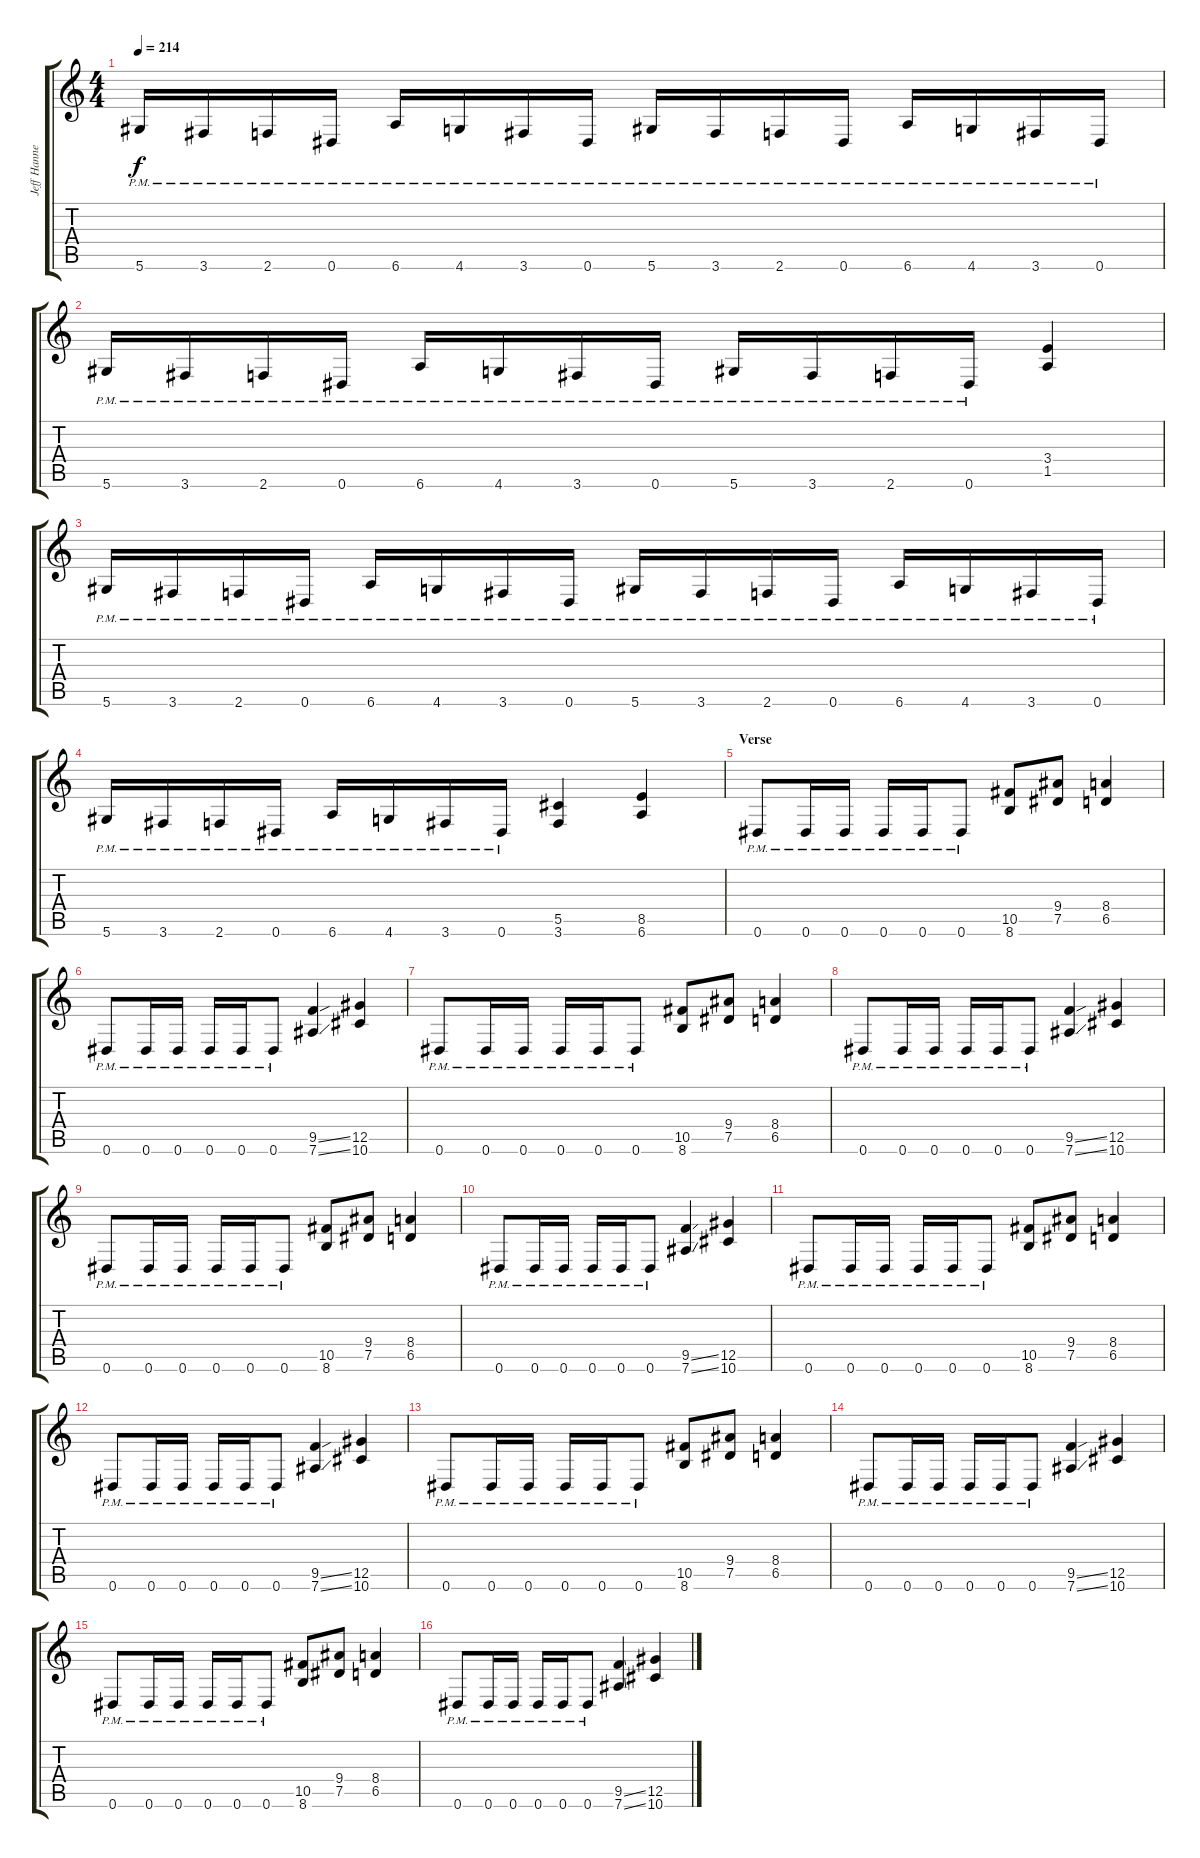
\track ("Jeff Hanneman" "Jeff Hanne") {instrument distortionguitar}
\staff {score tabs}
\tuning (Eb4 Bb3 Gb3 Db3 Ab2 Eb2) {hide}
\ts (4 4)
\tempo 214
\clef g2
\ks c
5.6{pm}.16{dy f} 3.6{pm}.16 2.6{pm}.16 0.6{pm}.16 6.6{pm}.16 4.6{pm}.16 3.6{pm}.16 0.6{pm}.16 5.6{pm}.16 3.6{pm}.16 2.6{pm}.16 0.6{pm}.16 6.6{pm}.16 4.6{pm}.16 3.6{pm}.16 0.6{pm}.16 |
5.6{pm}.16 3.6{pm}.16 2.6{pm}.16 0.6{pm}.16 6.6{pm}.16 4.6{pm}.16 3.6{pm}.16 0.6{pm}.16 5.6{pm}.16 3.6{pm}.16 2.6{pm}.16 0.6{pm}.16 (3.4 1.5).4 |
5.6{pm}.16 3.6{pm}.16 2.6{pm}.16 0.6{pm}.16 6.6{pm}.16 4.6{pm}.16 3.6{pm}.16 0.6{pm}.16 5.6{pm}.16 3.6{pm}.16 2.6{pm}.16 0.6{pm}.16 6.6{pm}.16 4.6{pm}.16 3.6{pm}.16 0.6{pm}.16 |
5.6{pm}.16 3.6{pm}.16 2.6{pm}.16 0.6{pm}.16 6.6{pm}.16 4.6{pm}.16 3.6{pm}.16 0.6{pm}.16 (5.5 3.6).4 (8.5 6.6).4 |
\section ("" "Verse")
0.6{pm}.8 0.6{pm}.16 0.6{pm}.16 0.6{pm}.16 0.6{pm}.16 0.6{pm}.8 (10.5 8.6).8 (9.4 7.5).8 (8.4 6.5).4 |
0.6{pm}.8 0.6{pm}.16 0.6{pm}.16 0.6{pm}.16 0.6{pm}.16 0.6{pm}.8 (9.5{ss} 7.6{ss}).4 (12.5 10.6).4 |
0.6{pm}.8 0.6{pm}.16 0.6{pm}.16 0.6{pm}.16 0.6{pm}.16 0.6{pm}.8 (10.5 8.6).8 (9.4 7.5).8 (8.4 6.5).4 |
0.6{pm}.8 0.6{pm}.16 0.6{pm}.16 0.6{pm}.16 0.6{pm}.16 0.6{pm}.8 (9.5{ss} 7.6{ss}).4 (12.5 10.6).4 |
0.6{pm}.8 0.6{pm}.16 0.6{pm}.16 0.6{pm}.16 0.6{pm}.16 0.6{pm}.8 (10.5 8.6).8 (9.4 7.5).8 (8.4 6.5).4 |
0.6{pm}.8 0.6{pm}.16 0.6{pm}.16 0.6{pm}.16 0.6{pm}.16 0.6{pm}.8 (9.5{ss} 7.6{ss}).4 (12.5 10.6).4 |
0.6{pm}.8 0.6{pm}.16 0.6{pm}.16 0.6{pm}.16 0.6{pm}.16 0.6{pm}.8 (10.5 8.6).8 (9.4 7.5).8 (8.4 6.5).4 |
0.6{pm}.8 0.6{pm}.16 0.6{pm}.16 0.6{pm}.16 0.6{pm}.16 0.6{pm}.8 (9.5{ss} 7.6{ss}).4 (12.5 10.6).4 |
0.6{pm}.8 0.6{pm}.16 0.6{pm}.16 0.6{pm}.16 0.6{pm}.16 0.6{pm}.8 (10.5 8.6).8 (9.4 7.5).8 (8.4 6.5).4 |
0.6{pm}.8 0.6{pm}.16 0.6{pm}.16 0.6{pm}.16 0.6{pm}.16 0.6{pm}.8 (9.5{ss} 7.6{ss}).4 (12.5 10.6).4 |
0.6{pm}.8 0.6{pm}.16 0.6{pm}.16 0.6{pm}.16 0.6{pm}.16 0.6{pm}.8 (10.5 8.6).8 (9.4 7.5).8 (8.4 6.5).4 |
0.6{pm}.8 0.6{pm}.16 0.6{pm}.16 0.6{pm}.16 0.6{pm}.16 0.6{pm}.8 (9.5{ss} 7.6{ss}).4 (12.5 10.6).4
